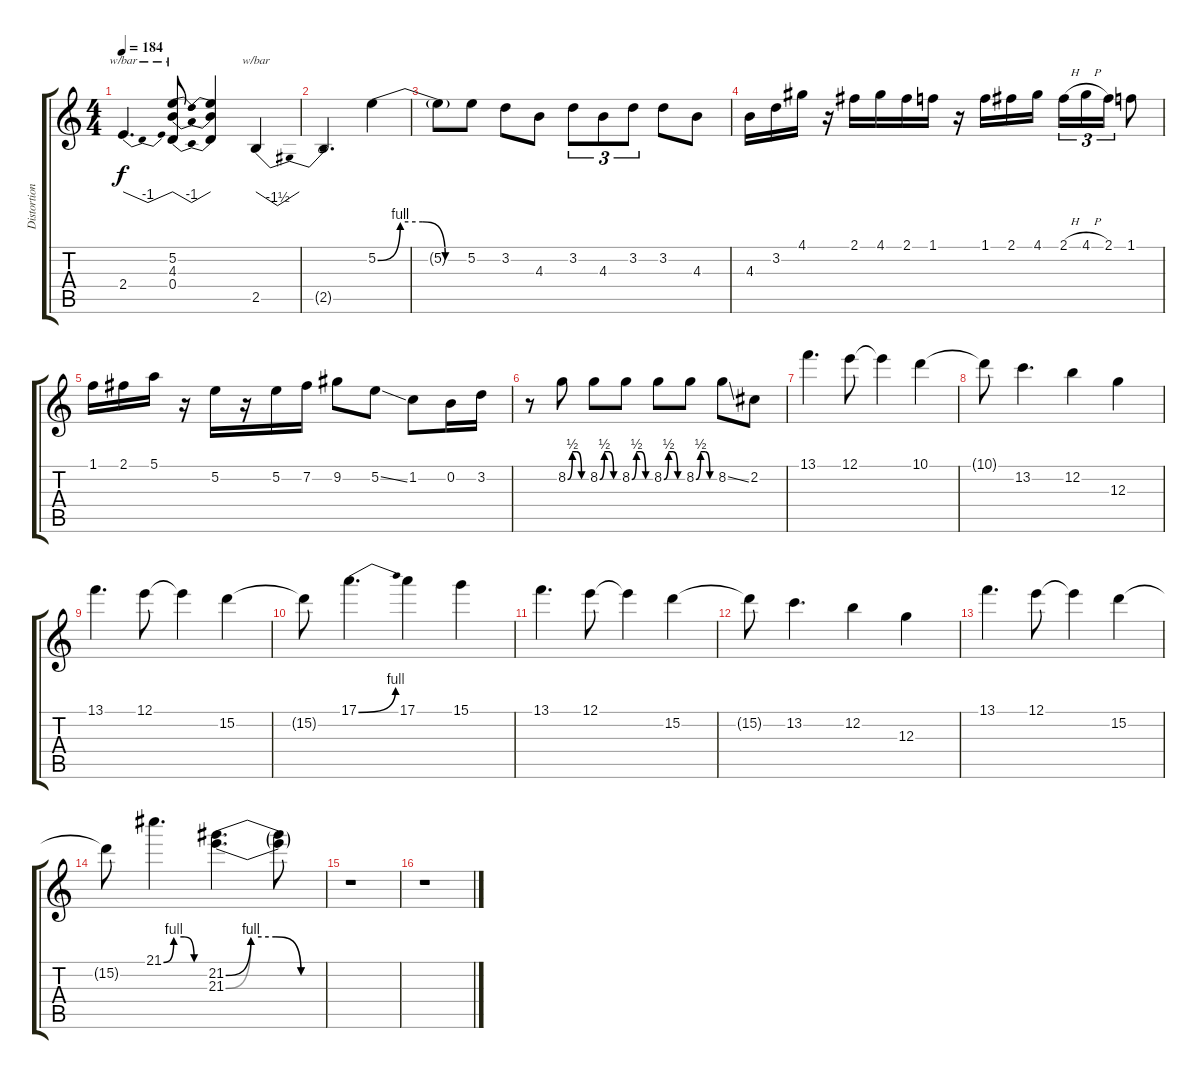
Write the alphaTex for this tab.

\track ("Distortion Guitar" "Distortion") {instrument distortionguitar}
\staff {score tabs}
\tuning (E4 B3 G3 D3 A2 E2) {hide}
\ts (4 4)
\tempo 184
\clef g2
\ks c
2.4.4{d tbe (dip default 0 0 30 -4 60 0) dy f} (5.2 4.3 0.4).8{tbe (dip default 0 0 30 -4 60 0)} (5.2{t} 4.3{t} 0.4{t}).4 2.5.4{tbe (dip default 0 0 30 -6 60 0)} |
2.5{t}.2{d} 5.2{be (custom 0 0 15 4 30 4 45 0 60 0)}.4 |
5.2{t}.8 5.2.8 3.2.8 4.3.8 3.2.8{tu (3 2)} 4.3.8{tu (3 2)} 3.2.8{tu (3 2)} 3.2.8 4.3.8 |
4.3.16 3.2.16 4.1.16 r.16 2.1.16 4.1.16 2.1.16 1.1.16 r.16 1.1.16 2.1.16 4.1.16 2.1{h}.16{tu (3 2)} 4.1{h}.16{tu (3 2)} 2.1.16{tu (3 2)} 1.1.8 |
1.1.16 2.1.16 5.1.16 r.16 5.2.16 r.16 5.2.16 7.2.16 9.2.8 5.2{ss}.8 1.2.8 0.2.16 3.2.16 |
r.8 8.2{be (custom 0 0 15 2 30 2 45 0 60 0)}.8 8.2{be (custom 0 0 15 2 30 2 45 0 60 0)}.8 8.2{be (custom 0 0 15 2 30 2 45 0 60 0)}.8 8.2{be (custom 0 0 15 2 30 2 45 0 60 0)}.8 8.2{be (custom 0 0 15 2 30 2 45 0 60 0)}.8 8.2{ss}.8 2.2.8 |
13.1.4{d} 12.1.8 12.1{t}.4 10.1.4 |
10.1{t}.8 13.2.4{d} 12.2.4 12.3.4 |
13.1.4{d} 12.1.8 12.1{t}.4 15.2.4 |
15.2{t}.8 17.1{be (bend 0 0 60 4)}.4{d} 17.1.4 15.1.4 |
13.1.4{d} 12.1.8 12.1{t}.4 15.2.4 |
15.2{t}.8 13.2.4{d} 12.2.4 12.3.4 |
13.1.4{d} 12.1.8 12.1{t}.4 15.2.4 |
15.2{t}.8 21.1{be (custom 0 0 15 4 30 4 45 0 60 0)}.4{d} (21.2{be (custom 0 0 15 4 30 4 45 0 60 0)} 21.3{be (custom 0 0 15 4 30 4 45 0 60 0)}).4{d} (21.2{t} 21.3{t}).8 |
r.1 |
r.1
